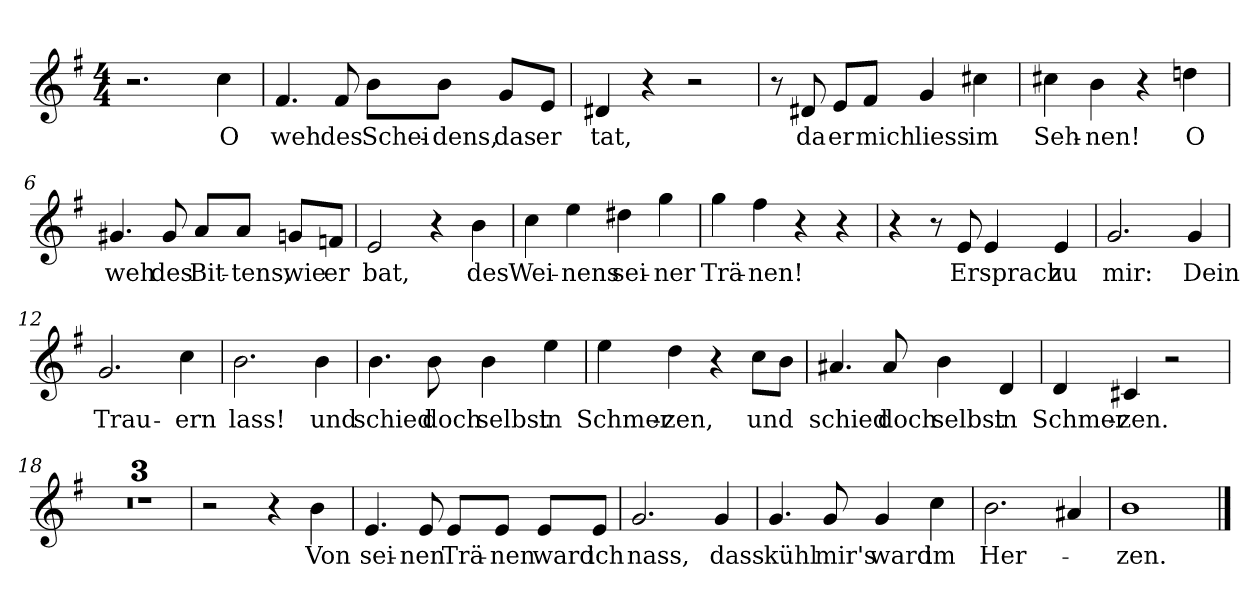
**kern	**text
*part1	*part1
*staff1	*staff1
*clefG2	*
*k[f#]	*
*M4/4	*
=1	=1
2.r	.
!	!LO:LY:b
4cc\	O
=2	=2
!	!LO:LY:b
4.f#/	weh
!	!LO:LY:b
8f#/	des
!	!LO:LY:b
8b\L	Schei-
!	!LO:LY:b
8b\J	-dens,
!	!LO:LY:b
8g/L	das
!	!LO:LY:b
8e/J	er
=3	=3
!	!LO:LY:b
4d#X/	tat,
4r	.
2r	.
=4	=4
8r	.
!	!LO:LY:b
8d#X/	da
!	!LO:LY:b
8e/L	er
!	!LO:LY:b
8f#/J	mich
!	!LO:LY:b
4g/	liess
!	!LO:LY:b
4cc#X\	im
=5	=5
!	!LO:LY:b
4cc#X\	Seh-
!	!LO:LY:b
4b\	-nen!
4r	.
!	!LO:LY:b
4ddn\	O
=6	=6
!	!LO:LY:b
4.g#X/	weh
!	!LO:LY:b
8g#/	des
!	!LO:LY:b
8a/L	Bit-
!	!LO:LY:b
8a/J	-tens,
!	!LO:LY:b
8gn/L	wie
!	!LO:LY:b
8fn/J	er
=7	=7
!	!LO:LY:b
2e/	bat,
4r	.
!	!LO:LY:b
4b\	des
!!LO:LB:g=z
=8	=8
!	!LO:LY:b
4cc\	Wei-
!	!LO:LY:b
4ee\	-nens
!	!LO:LY:b
4dd#X\	sei-
!	!LO:LY:b
4gg\	-ner
=9	=9
!	!LO:LY:b
4gg\	Trä-
!	!LO:LY:b
4ff#\	-nen!
4r	.
4r	.
=10	=10
4r	.
8r	.
!	!LO:LY:b
8e/	Er
!	!LO:LY:b
4e/	sprach
!	!LO:LY:b
4e/	zu
=11	=11
!	!LO:LY:b
2.g/	mir:
!	!LO:LY:b
4g/	Dein
=12	=12
!	!LO:LY:b
2.g/	Trau-
!	!LO:LY:b
4cc\	-ern
=13	=13
!	!LO:LY:b
2.b\	lass!
!	!LO:LY:b
4b\	und
=14	=14
!	!LO:LY:b
4.b\	schied
!	!LO:LY:b
8b\	doch
!	!LO:LY:b
4b\	selbst
!	!LO:LY:b
4ee\	in
!!LO:LB:g=z
=15	=15
!	!LO:LY:b
4ee\	Schmer-
!	!LO:LY:b
4dd\	-zen,
4r	.
!	!LO:LY:b
8cc\L	und
8b\J	.
=16	=16
!	!LO:LY:b
4.a#X/	schied
!	!LO:LY:b
8a#/	doch
!	!LO:LY:b
4b\	selbst
!	!LO:LY:b
4d/	in
=17	=17
!	!LO:LY:b
4d/	Schmer-
!	!LO:LY:b
4c#X/	-zen.
2r	.
=18	=18
1r	.
=19	=19
1r	.
=20	=20
1r	.
=21	=21
2r	.
4r	.
!	!LO:LY:b
4b\	Von
=22	=22
!	!LO:LY:b
4.e/	sei-
!	!LO:LY:b
8e/	-nen
!	!LO:LY:b
8e/L	Trä-
!	!LO:LY:b
8e/J	-nen
!	!LO:LY:b
8e/L	ward
!	!LO:LY:b
8e/J	ich
=23	=23
!	!LO:LY:b
2.g/	nass,
!	!LO:LY:b
4g/	dass
!!LO:LB:g=z
=24	=24
!	!LO:LY:b
4.g/	kühl
!	!LO:LY:b
8g/	mir's
!	!LO:LY:b
4g/	ward
!	!LO:LY:b
4cc\	im
=25	=25
!	!LO:LY:b
2.b\	Her-
4a#X/	.
=26	=26
!	!LO:LY:b
1b	-zen.
==	==
*-	*-
